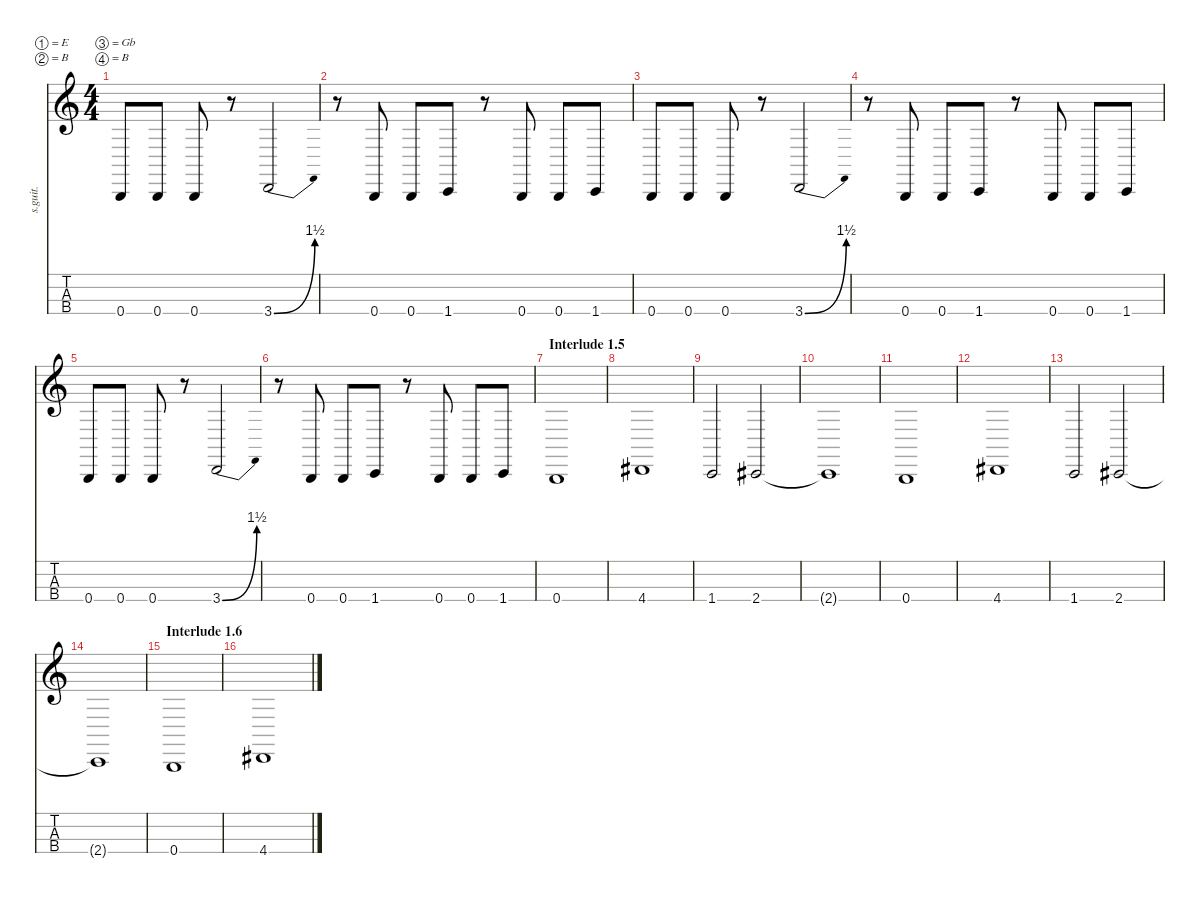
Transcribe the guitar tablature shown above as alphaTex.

\defaultSystemsLayout 4
\hideDynamics
\bracketExtendMode nobrackets
\track ("Paul Gray" "s.guit.") {instrument electricbasspick}
\staff {score tabs}
\tuning (E2 B1 Gb1 B0)
\ts (4 4)
\tempo (200 hide)
\clef g2
\ks c
0.4.8{lyrics (0 "") lyrics (1 "") lyrics (2 "") lyrics (3 "") lyrics (4 "") dy f} 0.4.8{lyrics (0 "") lyrics (1 "") lyrics (2 "") lyrics (3 "") lyrics (4 "")} 0.4.8{lyrics (0 "") lyrics (1 "") lyrics (2 "") lyrics (3 "") lyrics (4 "")} r.8 3.4{be (bend 0 0 15 6)}.2{lyrics (0 "") lyrics (1 "") lyrics (2 "") lyrics (3 "") lyrics (4 "")} |
r.8 0.4.8{lyrics (0 "") lyrics (1 "") lyrics (2 "") lyrics (3 "") lyrics (4 "")} 0.4.8{lyrics (0 "") lyrics (1 "") lyrics (2 "") lyrics (3 "") lyrics (4 "")} 1.4.8{lyrics (0 "") lyrics (1 "") lyrics (2 "") lyrics (3 "") lyrics (4 "")} r.8 0.4.8{lyrics (0 "") lyrics (1 "") lyrics (2 "") lyrics (3 "") lyrics (4 "")} 0.4.8{lyrics (0 "") lyrics (1 "") lyrics (2 "") lyrics (3 "") lyrics (4 "")} 1.4.8{lyrics (0 "") lyrics (1 "") lyrics (2 "") lyrics (3 "") lyrics (4 "")} |
0.4.8{lyrics (0 "") lyrics (1 "") lyrics (2 "") lyrics (3 "") lyrics (4 "")} 0.4.8{lyrics (0 "") lyrics (1 "") lyrics (2 "") lyrics (3 "") lyrics (4 "")} 0.4.8{lyrics (0 "") lyrics (1 "") lyrics (2 "") lyrics (3 "") lyrics (4 "")} r.8 3.4{be (bend 0 0 15 6)}.2{lyrics (0 "") lyrics (1 "") lyrics (2 "") lyrics (3 "") lyrics (4 "")} |
r.8 0.4.8{lyrics (0 "") lyrics (1 "") lyrics (2 "") lyrics (3 "") lyrics (4 "")} 0.4.8{lyrics (0 "") lyrics (1 "") lyrics (2 "") lyrics (3 "") lyrics (4 "")} 1.4.8{lyrics (0 "") lyrics (1 "") lyrics (2 "") lyrics (3 "") lyrics (4 "")} r.8 0.4.8{lyrics (0 "") lyrics (1 "") lyrics (2 "") lyrics (3 "") lyrics (4 "")} 0.4.8{lyrics (0 "") lyrics (1 "") lyrics (2 "") lyrics (3 "") lyrics (4 "")} 1.4.8{lyrics (0 "") lyrics (1 "") lyrics (2 "") lyrics (3 "") lyrics (4 "")} |
0.4.8{lyrics (0 "") lyrics (1 "") lyrics (2 "") lyrics (3 "") lyrics (4 "")} 0.4.8{lyrics (0 "") lyrics (1 "") lyrics (2 "") lyrics (3 "") lyrics (4 "")} 0.4.8{lyrics (0 "") lyrics (1 "") lyrics (2 "") lyrics (3 "") lyrics (4 "")} r.8 3.4{be (bend 0 0 15 6)}.2{lyrics (0 "") lyrics (1 "") lyrics (2 "") lyrics (3 "") lyrics (4 "")} |
r.8 0.4.8{lyrics (0 "") lyrics (1 "") lyrics (2 "") lyrics (3 "") lyrics (4 "")} 0.4.8{lyrics (0 "") lyrics (1 "") lyrics (2 "") lyrics (3 "") lyrics (4 "")} 1.4.8{lyrics (0 "") lyrics (1 "") lyrics (2 "") lyrics (3 "") lyrics (4 "")} r.8 0.4.8{lyrics (0 "") lyrics (1 "") lyrics (2 "") lyrics (3 "") lyrics (4 "")} 0.4.8{lyrics (0 "") lyrics (1 "") lyrics (2 "") lyrics (3 "") lyrics (4 "")} 1.4.8{lyrics (0 "") lyrics (1 "") lyrics (2 "") lyrics (3 "") lyrics (4 "")} |
\section ("" "Interlude 1.5")
0.4.1{lyrics (0 "") lyrics (1 "") lyrics (2 "") lyrics (3 "") lyrics (4 "")} |
4.4{acc #}.1{lyrics (0 "") lyrics (1 "") lyrics (2 "") lyrics (3 "") lyrics (4 "")} |
1.4.2{lyrics (0 "") lyrics (1 "") lyrics (2 "") lyrics (3 "") lyrics (4 "")} 2.4{acc #}.2{lyrics (0 "") lyrics (1 "") lyrics (2 "") lyrics (3 "") lyrics (4 "")} |
2.4{t acc #}.1{lyrics (0 "") lyrics (1 "") lyrics (2 "") lyrics (3 "") lyrics (4 "")} |
0.4.1{lyrics (0 "") lyrics (1 "") lyrics (2 "") lyrics (3 "") lyrics (4 "")} |
4.4{acc #}.1{lyrics (0 "") lyrics (1 "") lyrics (2 "") lyrics (3 "") lyrics (4 "")} |
1.4.2{lyrics (0 "") lyrics (1 "") lyrics (2 "") lyrics (3 "") lyrics (4 "")} 2.4{acc #}.2{lyrics (0 "") lyrics (1 "") lyrics (2 "") lyrics (3 "") lyrics (4 "")} |
2.4{t acc #}.1{lyrics (0 "") lyrics (1 "") lyrics (2 "") lyrics (3 "") lyrics (4 "")} |
\section ("" "Interlude 1.6")
0.4.1{lyrics (0 "") lyrics (1 "") lyrics (2 "") lyrics (3 "") lyrics (4 "")} |
4.4{acc #}.1{lyrics (0 "") lyrics (1 "") lyrics (2 "") lyrics (3 "") lyrics (4 "")}
